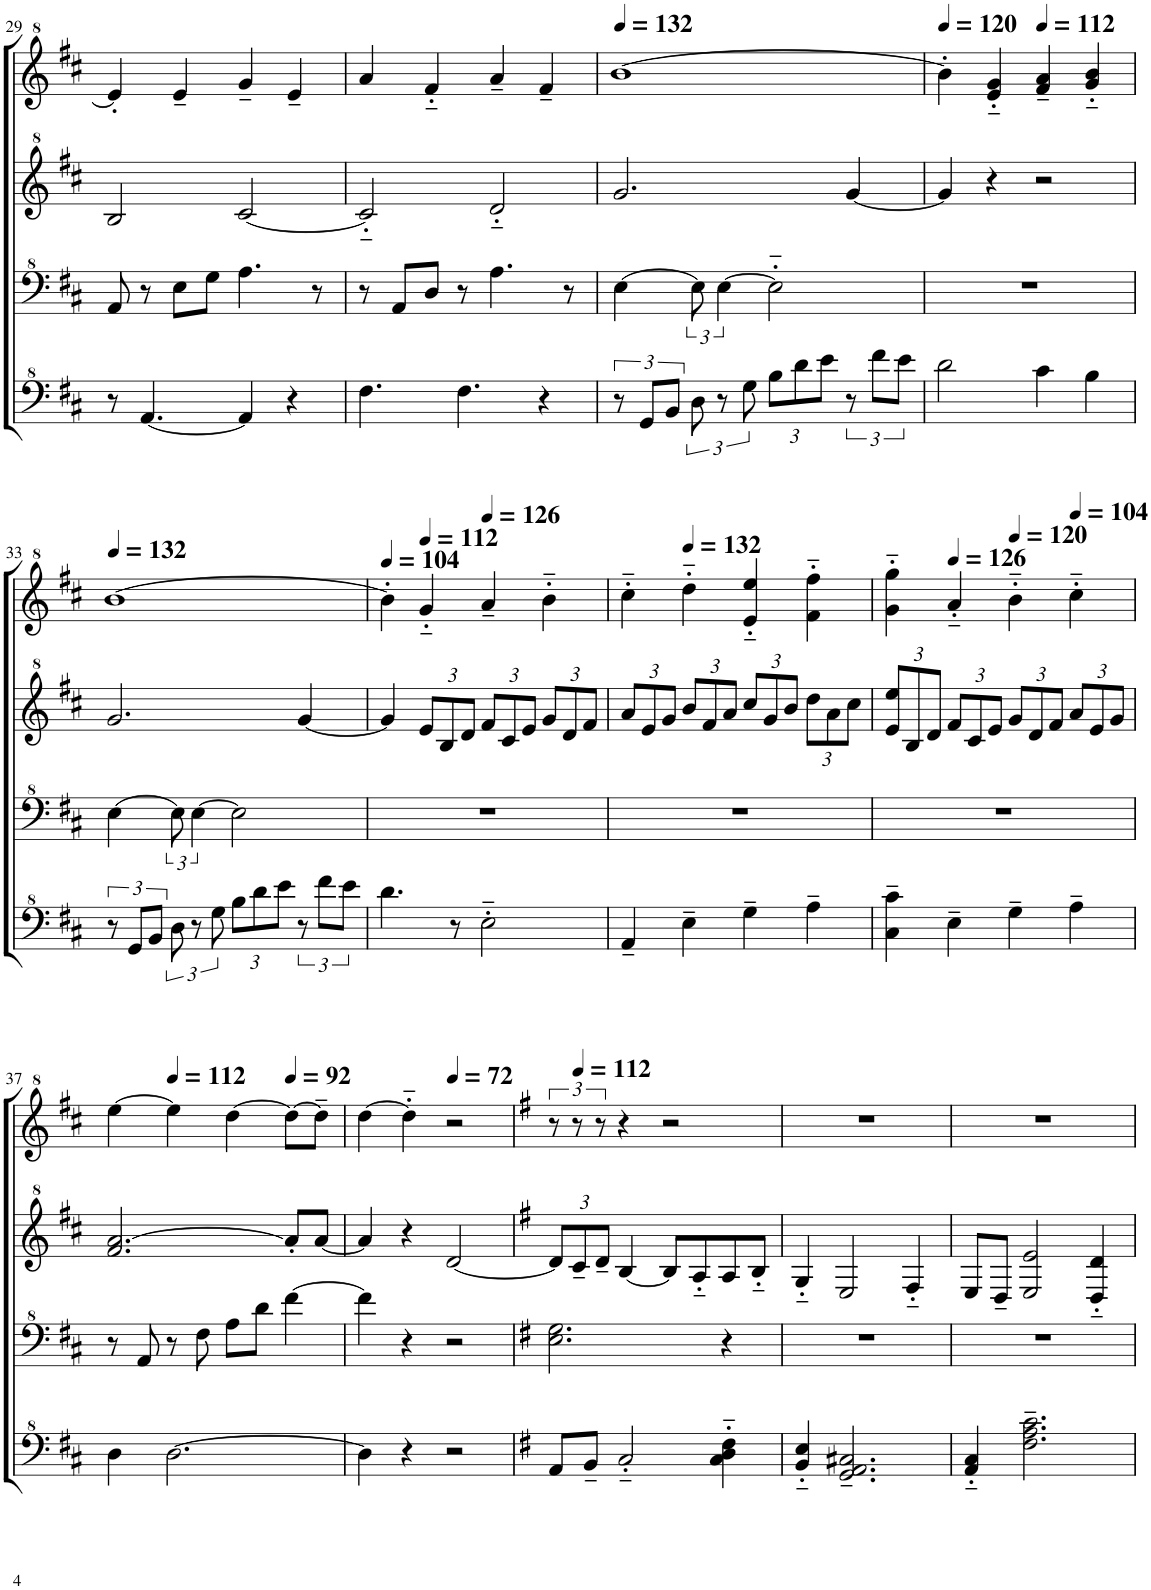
**kern	**kern	**kern	**kern
*part1	*part1	*part1	*part1
*staff4	*staff3	*staff2	*staff1
*I"Model III	*	*	*
!!LO:PB:g=z
*clefF^4	*clefF^4	*clefG^2	*clefG^2
*k[f#c#]	*k[f#c#]	*k[f#c#]	*k[f#c#]
*M4/4	*M4/4	*M4/4	*M4/4
=29	=29	=29	=29
8r	8A/	2b/	4ee'/]
[4.A/	8r	.	.
.	8e\L	.	4ee~/
.	8g\J	.	.
4A/]	4.a\	[2cc#/	4gg~/
4r	.	.	4ee~/
.	8r	.	.
=30	=30	=30	=30
4.f#\	8r	2cc#'~/]	4aa/
.	8A/L	.	.
.	8d/J	.	4ff#'~/
4.f#\	8r	.	.
.	4.a\	2dd'~/	4aa~/
4r	.	.	4ff#~/
.	8r	.	.
=31	=31	=31	=31
*	*	*	*MM132
12r	[4e\	2.gg/	[1bb
12G/L	.	.	.
12B/J	.	.	.
12d\	4e\]	.	.
12r	.	.	.
12g\	.	.	.
*Xbrackettup	*	*	*
12b\L	2e'~\]	.	.
12dd\	.	.	.
12ee\J	.	.	.
*brackettup	*	*	*
12r	.	[4gg/	.
12ff#\L	.	.	.
12ee\J	.	.	.
=32	=32	=32	=32
*	*	*	*MM120
2dd\	1r	4gg/]	4bb'\]
.	.	4r	4ee/'~ 4gg/'~
*	*	*	*MM112
4cc#\	.	2r	4ff#/~ 4aa/~
4b\	.	.	4gg/'~ 4bb/'~
!!LO:LB:g=z
=33	=33	=33	=33
*	*	*	*MM132
12r	[4e\	2.gg/	[1bb
12G/L	.	.	.
12B/J	.	.	.
12d\	4e\]	.	.
12r	.	.	.
12g\	.	.	.
*Xbrackettup	*	*	*
12b\L	2e\]	.	.
12dd\	.	.	.
12ee\J	.	.	.
*brackettup	*	*	*
12r	.	[4gg/	.
12ff#\L	.	.	.
12ee\J	.	.	.
=34	=34	=34	=34
*	*	*	*MM104
4.dd\	1r	4gg/]	4bb'\]
*	*	*Xbrackettup	*
*	*	*	*MM112
.	.	12ee/L	4gg'~/
.	.	12b/	.
8r	.	.	.
.	.	12dd/J	.
*	*	*	*MM126
2e'~\	.	12ff#/L	4aa~/
.	.	12cc#/	.
.	.	12ee/J	.
.	.	12gg/L	4bb'~\
.	.	12dd/	.
.	.	12ff#/J	.
=35	=35	=35	=35
4A~/	1r	12aa/L	4ccc#'~\
.	.	12ee/	.
.	.	12gg/J	.
*	*	*	*MM132
4e~\	.	12bb/L	4ddd'~\
.	.	12ff#/	.
.	.	12aa/J	.
4g~\	.	12ccc#/L	4ee/'~ 4eee/'~
.	.	12gg/	.
.	.	12bb/J	.
4a~\	.	12ddd\L	4ff#\'~ 4fff#\'~
.	.	12aa\	.
.	.	12ccc#\J	.
=36	=36	=36	=36
4c#\~ 4cc#\~	1r	12ee/ 12eee/L	4gg\'~ 4ggg\'~
.	.	12b/	.
.	.	12dd/J	.
*	*	*	*MM126
4e~\	.	12ff#/L	4aa'~/
.	.	12cc#/	.
.	.	12ee/J	.
*	*	*	*MM120
4g~\	.	12gg/L	4bb'~\
.	.	12dd/	.
.	.	12ff#/J	.
*	*	*	*MM104
4a~\	.	12aa/L	4ccc#'~\
.	.	12ee/	.
.	.	12gg/J	.
!!LO:LB:g=z
=37	=37	=37	=37
4d\	8r	2.ff#/ [2.aa/	[4eee\
.	8A/	.	.
*	*	*	*MM112
[2.d\	8r	.	4eee\]
.	8f#\	.	.
.	8a\L	.	[4ddd\
.	8dd\J	.	.
*	*	*	*MM92
.	[4ff#\	8aa'/L]	8ddd\L_
.	.	[8aa/J	8ddd~\J]
=38	=38	=38	=38
4d\]	4ff#\]	4aa/]	[4ddd\
4r	4r	4r	4ddd'~\]
*	*	*	*MM72
2r	2r	[2dd/	2r
=39	=39	=39	=39
*k[f#]	*k[f#]	*k[f#]	*k[f#]
8A/L	2.e\ 2.g\	12dd/L]	4r
*	*	*	*MM112
.	.	12cc~/	.
8B~/J	.	.	.
.	.	12dd~/J	.
2c'~/	.	[4b/	4r
.	.	8b/L]	2r
.	.	8a'~/	.
4c\'~ 4d\'~ 4f#\'~	4r	8a/	.
.	.	8b'~/J	.
=40	=40	=40	=40
4B/'~ 4e/'~	1r	4g'~/	1r
2.G/~ 2.A/~ 2.c#X/~	.	2e/	.
.	.	4f#'~/	.
=41	=41	=41	=41
4A/'~ 4c/'~	1r	8e/L	1r
.	.	8d~/J	.
2.f#\~ 2.a\~ 2.cc\~	.	2e/ 2ee/	.
.	.	4d/'~ 4dd/'~	.
=	=	=	=
*-	*-	*-	*-
